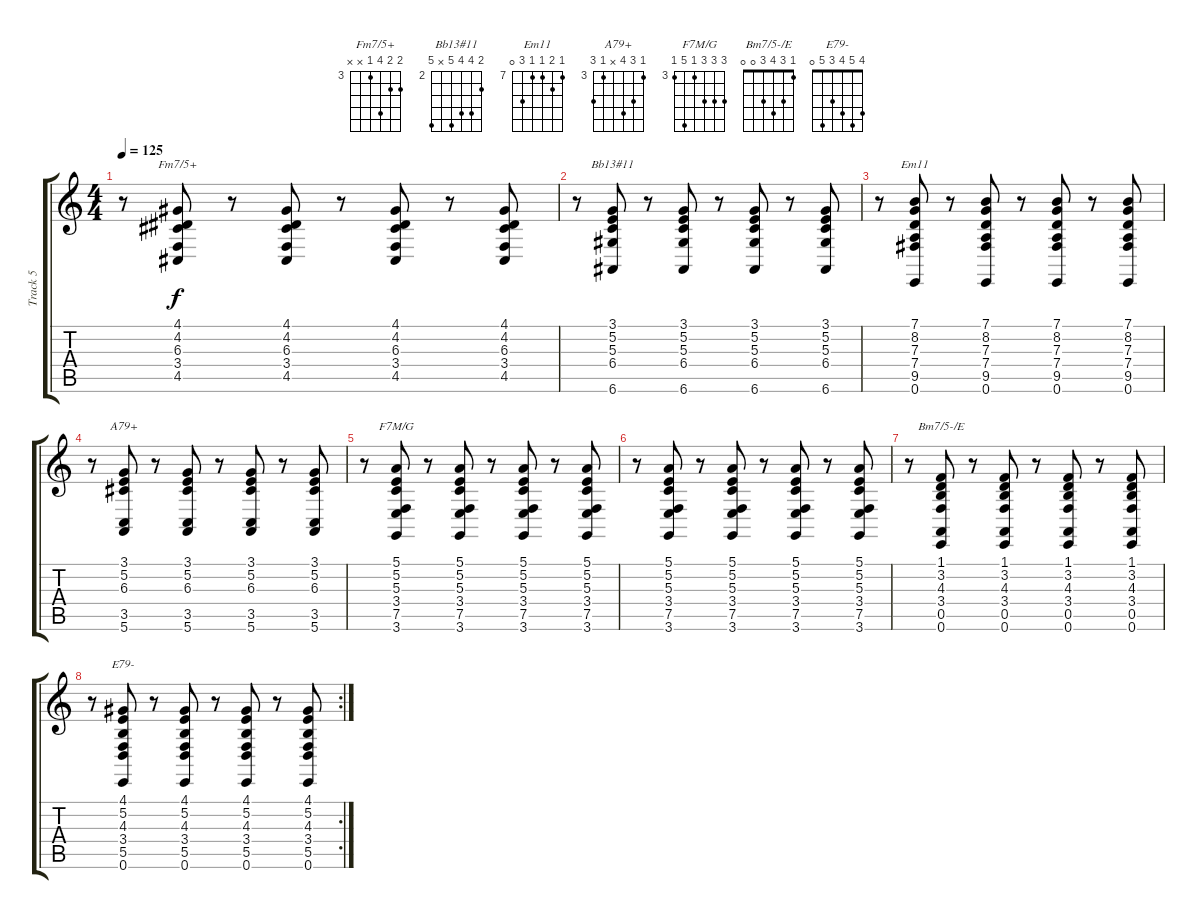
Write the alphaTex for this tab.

\track ("Track 5" "Track 5") {instrument clavinet}
\staff {score tabs}
\tuning (E4 B3 G3 D3 A2 E2) {hide}
\chord ("Fm7/5+" 4 4 6 3 x x) {firstfret 3}
\chord ("Bb13#11" 3 5 5 6 x 6) {firstfret 2}
\chord ("Em11" 7 8 7 7 9 0) {firstfret 7}
\chord ("A79+" 3 5 6 x 3 5) {firstfret 3}
\chord ("F7M/G" 5 5 5 3 7 3) {firstfret 3}
\chord ("Bm7/5-/E" 1 3 4 3 0 0)
\chord ("E79-" 4 5 4 3 5 0)
\ts (4 4)
\tempo 125
\clef g2
\ks c
r.8{dy f} (4.1 4.2 6.3 3.4 4.5).8{ch "Fm7/5+"} r.8 (4.1 4.2 6.3 3.4 4.5).8 r.8 (4.1 4.2 6.3 3.4 4.5).8 r.8 (4.1 4.2 6.3 3.4 4.5).8 |
r.8 (3.1 5.2 5.3 6.4 6.6).8{ch "Bb13#11"} r.8 (3.1 5.2 5.3 6.4 6.6).8 r.8 (3.1 5.2 5.3 6.4 6.6).8 r.8 (3.1 5.2 5.3 6.4 6.6).8 |
r.8 (7.1 8.2 7.3 7.4 9.5 0.6).8{ch "Em11"} r.8 (7.1 8.2 7.3 7.4 9.5 0.6).8 r.8 (7.1 8.2 7.3 7.4 9.5 0.6).8 r.8 (7.1 8.2 7.3 7.4 9.5 0.6).8 |
r.8 (3.1 5.2 6.3 3.5 5.6).8{ch "A79+"} r.8 (3.1 5.2 6.3 3.5 5.6).8 r.8 (3.1 5.2 6.3 3.5 5.6).8 r.8 (3.1 5.2 6.3 3.5 5.6).8 |
r.8 (5.1 5.2 5.3 3.4 7.5 3.6).8{ch "F7M/G"} r.8 (5.1 5.2 5.3 3.4 7.5 3.6).8 r.8 (5.1 5.2 5.3 3.4 7.5 3.6).8 r.8 (5.1 5.2 5.3 3.4 7.5 3.6).8 |
r.8 (5.1 5.2 5.3 3.4 7.5 3.6).8 r.8 (5.1 5.2 5.3 3.4 7.5 3.6).8 r.8 (5.1 5.2 5.3 3.4 7.5 3.6).8 r.8 (5.1 5.2 5.3 3.4 7.5 3.6).8 |
r.8 (1.1 3.2 4.3 3.4 0.5 0.6).8{ch "Bm7/5-/E"} r.8 (1.1 3.2 4.3 3.4 0.5 0.6).8 r.8 (1.1 3.2 4.3 3.4 0.5 0.6).8 r.8 (1.1 3.2 4.3 3.4 0.5 0.6).8 |
\rc 2
r.8 (4.1 5.2 4.3 3.4 5.5 0.6).8{ch "E79-"} r.8 (4.1 5.2 4.3 3.4 5.5 0.6).8 r.8 (4.1 5.2 4.3 3.4 5.5 0.6).8 r.8 (4.1 5.2 4.3 3.4 5.5 0.6).8
